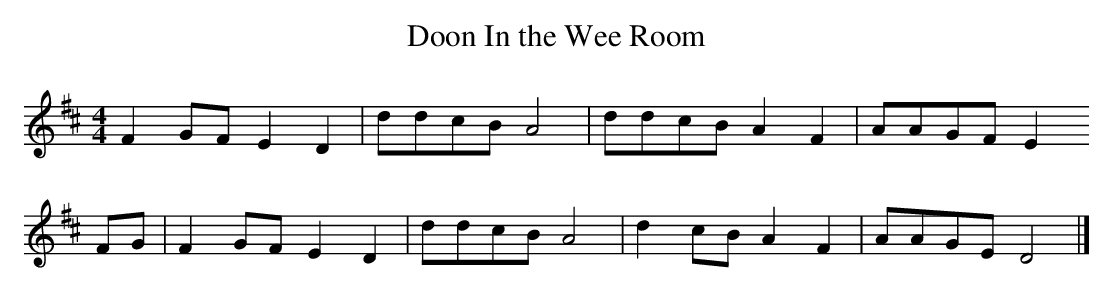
X:1
T:Doon In the Wee Room
L:1/8
M:4/4
K:D
F2 GF E2 D2 | ddcB A4 | ddcB A2 F2 | AAGF E2
FG | F2 GF E2 D2 | ddcB A4 | d2cB A2 F2 | AAGE D4 |]
